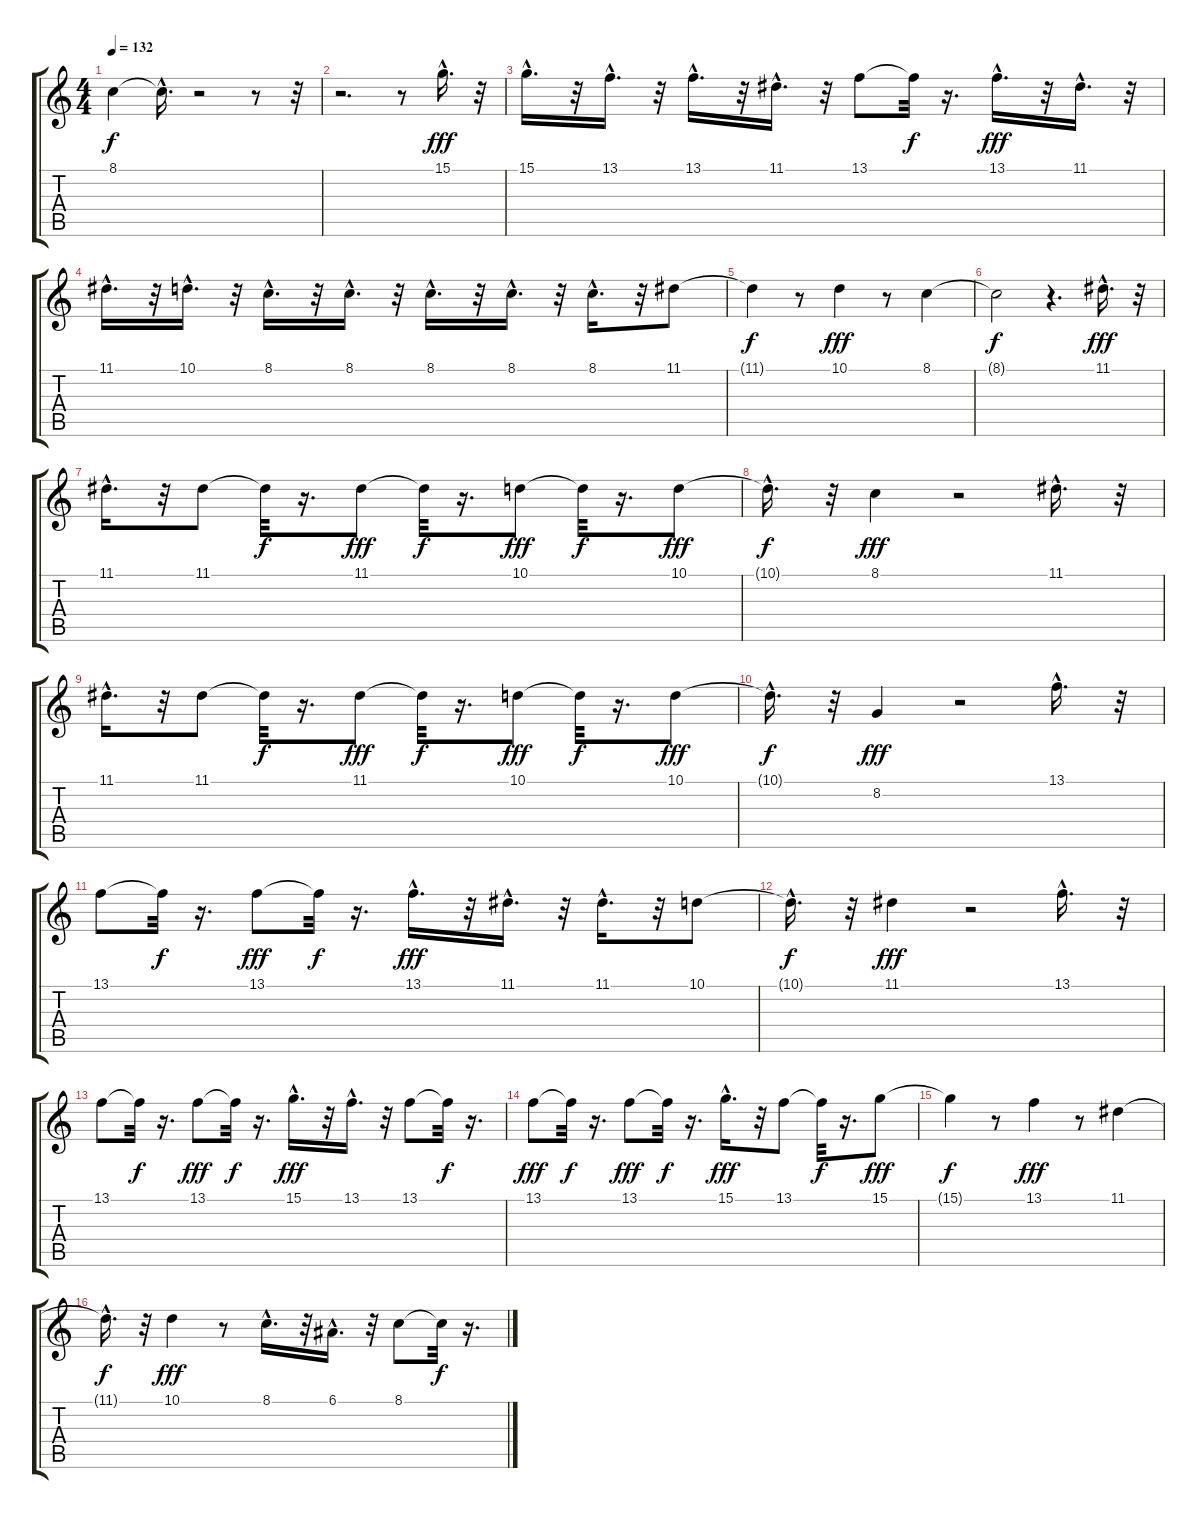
\track "" {instrument lead4chiff}
\staff {score tabs}
\tuning (E4 B3 G3 D3 A2 E2) {hide}
\ts (4 4)
\tempo 132
\clef g2
\ks c
8.1{t}.4{dy f} 8.1{hac t}.16{d} r.2 r.8 r.32 |
r.2{d} r.8 15.1{hac}.16{d dy fff} r.32 |
15.1{hac}.16{d} r.32 13.1{hac}.16{d} r.32 13.1{hac}.16{d} r.32 11.1{hac}.16{d} r.32 13.1.8 13.1{t}.32{dy f} r.16{d} 13.1{hac}.16{d dy fff} r.32 11.1{hac}.16{d} r.32 |
11.1{hac}.16{d} r.32 10.1{hac}.16{d} r.32 8.1{hac}.16{d} r.32 8.1{hac}.16{d} r.32 8.1{hac}.16{d} r.32 8.1{hac}.16{d} r.32 8.1{hac}.16{d} r.32 11.1.8 |
11.1{t}.4{dy f} r.8 10.1.4{dy fff} r.8 8.1.4 |
8.1{t}.2{dy f} r.4{d} 11.1{hac}.16{d dy fff} r.32 |
11.1{hac}.16{d} r.32 11.1.8 11.1{t}.32{dy f} r.16{d} 11.1.8{dy fff} 11.1{t}.32{dy f} r.16{d} 10.1.8{dy fff} 10.1{t}.32{dy f} r.16{d} 10.1.8{dy fff} |
10.1{hac t}.16{d dy f} r.32 8.1.4{dy fff} r.2 11.1{hac}.16{d} r.32 |
11.1{hac}.16{d} r.32 11.1.8 11.1{t}.32{dy f} r.16{d} 11.1.8{dy fff} 11.1{t}.32{dy f} r.16{d} 10.1.8{dy fff} 10.1{t}.32{dy f} r.16{d} 10.1.8{dy fff} |
10.1{hac t}.16{d dy f} r.32 8.2.4{dy fff} r.2 13.1{hac}.16{d} r.32 |
13.1.8 13.1{t}.32{dy f} r.16{d} 13.1.8{dy fff} 13.1{t}.32{dy f} r.16{d} 13.1{hac}.16{d dy fff} r.32 11.1{hac}.16{d} r.32 11.1{hac}.16{d} r.32 10.1.8 |
10.1{hac t}.16{d dy f} r.32 11.1.4{dy fff} r.2 13.1{hac}.16{d} r.32 |
13.1.8 13.1{t}.32{dy f} r.16{d} 13.1.8{dy fff} 13.1{t}.32{dy f} r.16{d} 15.1{hac}.16{d dy fff} r.32 13.1{hac}.16{d} r.32 13.1.8 13.1{t}.32{dy f} r.16{d} |
13.1.8{dy fff} 13.1{t}.32{dy f} r.16{d} 13.1.8{dy fff} 13.1{t}.32{dy f} r.16{d} 15.1{hac}.16{d dy fff} r.32 13.1.8 13.1{t}.32{dy f} r.16{d} 15.1.8{dy fff} |
15.1{t}.4{dy f} r.8 13.1.4{dy fff} r.8 11.1.4 |
11.1{hac t}.16{d dy f} r.32 10.1.4{dy fff} r.8 8.1{hac}.16{d} r.32 6.1{hac}.16{d} r.32 8.1.8 8.1{t}.32{dy f} r.16{d}
